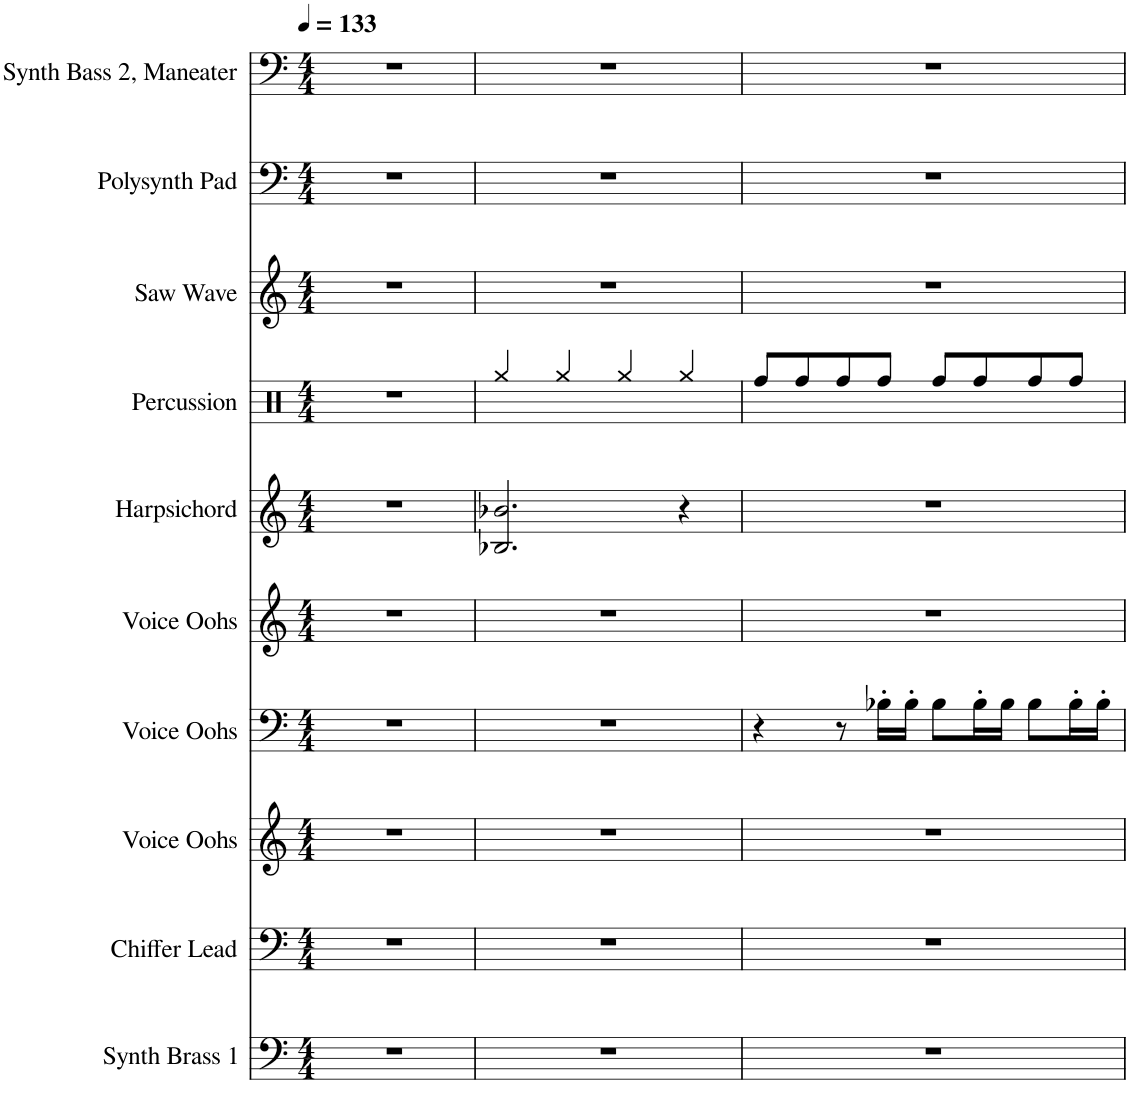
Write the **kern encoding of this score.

**kern	**kern	**kern	**kern	**kern	**kern	**kern	**kern	**kern	**kern
*part10	*part9	*part8	*part7	*part6	*part5	*part4	*part3	*part2	*part1
*staff10	*staff9	*staff8	*staff7	*staff6	*staff5	*staff4	*staff3	*staff2	*staff1
*I"Synth Brass 1	*I"Chiffer Lead	*I"Voice Oohs	*I"Voice Oohs	*I"Voice Oohs	*I"Harpsichord	*I"Percussion	*I"Saw Wave	*I"Polysynth Pad	*I"Synth Bass 2, Maneater
*I'Brs	*	*I'V	*I'V	*I'V	*I'Hpschd	*	*	*	*
*clefF4	*clefF4	*clefG2	*clefF4	*clefG2	*clefG2	*clefX	*clefG2	*clefF4	*clefF4
*k[]	*k[]	*k[]	*k[]	*k[]	*k[]	*k[]	*k[]	*k[]	*k[]
*M4/4	*M4/4	*M4/4	*M4/4	*M4/4	*M4/4	*M4/4	*M4/4	*M4/4	*M4/4
*MM133	*MM133	*MM133	*MM133	*MM133	*MM133	*MM133	*MM133	*MM133	*MM133
=1	=1	=1	=1	=1	=1	=1	=1	=1	=1
1r	1r	1r	1r	1r	1r	1r	1r	1r	1r
=2	=2	=2	=2	=2	=2	=2	=2	=2	=2
1r	1r	1r	1r	1r	2.B-X/ 2.b-X/	4Rgg/	1r	1r	1r
.	.	.	.	.	.	4Rgg/	.	.	.
.	.	.	.	.	.	4Rgg/	.	.	.
.	.	.	.	.	4r	4Rgg/	.	.	.
=3	=3	=3	=3	=3	=3	=3	=3	=3	=3
1r	1r	1r	4r	1r	1r	8Rff/L	1r	1r	1r
.	.	.	.	.	.	8Rff/	.	.	.
.	.	.	8r	.	.	8Rff/	.	.	.
.	.	.	16B-X'\LL	.	.	8Rff/J	.	.	.
.	.	.	16B-'\JJ	.	.	.	.	.	.
.	.	.	8B-\L	.	.	8Rff/L	.	.	.
.	.	.	16B-'\L	.	.	8Rff/	.	.	.
.	.	.	16B-\JJ	.	.	.	.	.	.
.	.	.	8B-\L	.	.	8Rff/	.	.	.
.	.	.	16B-'\L	.	.	8Rff/J	.	.	.
.	.	.	16B-'\JJ	.	.	.	.	.	.
=	=	=	=	=	=	=	=	=	=
*-	*-	*-	*-	*-	*-	*-	*-	*-	*-
